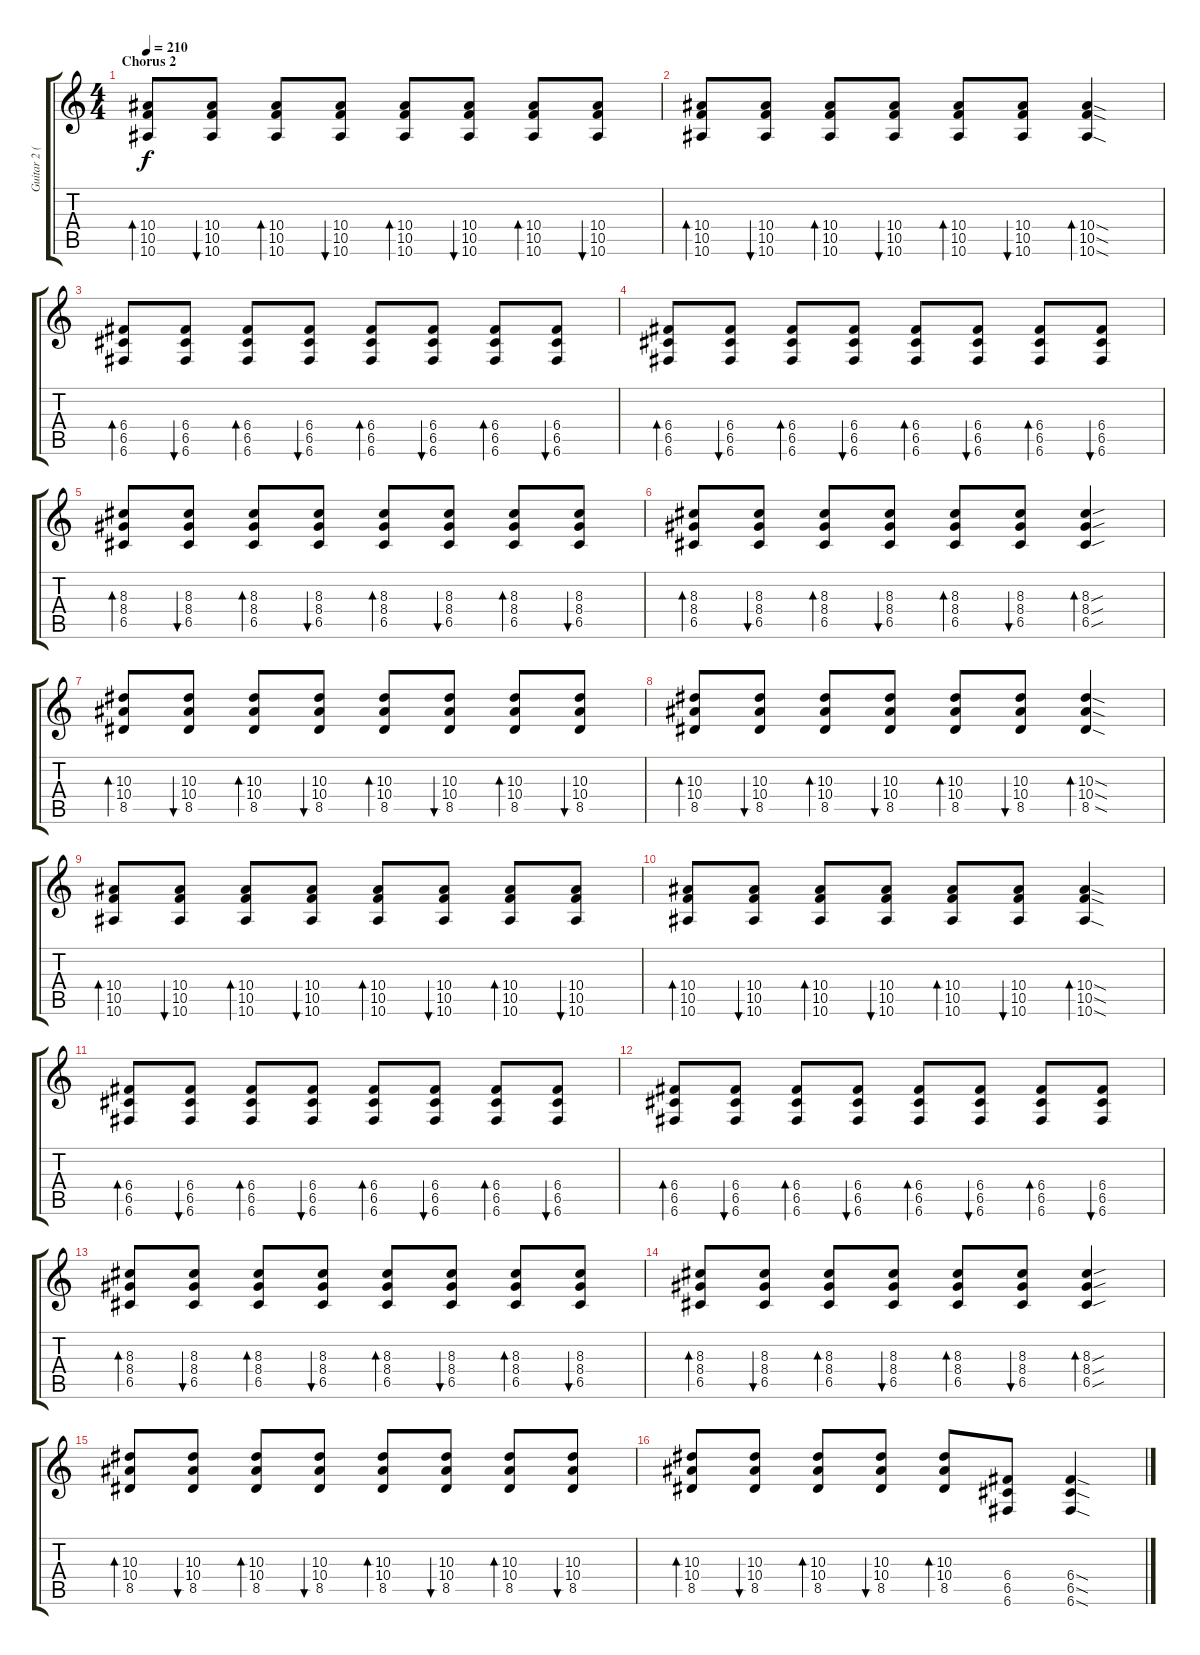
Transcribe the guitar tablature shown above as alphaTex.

\track ("Guitar 2 (overdrive)" "Guitar 2 (") {instrument overdrivenguitar}
\staff {score tabs}
\tuning (D4 A3 F3 C3 G2 C2) {hide}
\ts (4 4)
\section ("" "Chorus 2")
\tempo 210
\clef g2
\ks c
(10.4 10.5 10.6).8{bd 60 dy f volume 13} (10.4 10.5 10.6).8{bu 60} (10.4 10.5 10.6).8{bd 60} (10.4 10.5 10.6).8{bu 60} (10.4 10.5 10.6).8{bd 60} (10.4 10.5 10.6).8{bu 60} (10.4 10.5 10.6).8{bd 60} (10.4 10.5 10.6).8{bu 60} |
(10.4 10.5 10.6).8{bd 60} (10.4 10.5 10.6).8{bu 60} (10.4 10.5 10.6).8{bd 60} (10.4 10.5 10.6).8{bu 60} (10.4 10.5 10.6).8{bd 60} (10.4 10.5 10.6).8{bu 60} (10.4{sod} 10.5{sod} 10.6{sod}).4{bd 60} |
(6.4 6.5 6.6).8{bd 60} (6.4 6.5 6.6).8{bu 60} (6.4 6.5 6.6).8{bd 60} (6.4 6.5 6.6).8{bu 60} (6.4 6.5 6.6).8{bd 60} (6.4 6.5 6.6).8{bu 60} (6.4 6.5 6.6).8{bd 60} (6.4 6.5 6.6).8{bu 60} |
(6.4 6.5 6.6).8{bd 60} (6.4 6.5 6.6).8{bu 60} (6.4 6.5 6.6).8{bd 60} (6.4 6.5 6.6).8{bu 60} (6.4 6.5 6.6).8{bd 60} (6.4 6.5 6.6).8{bu 60} (6.4 6.5 6.6).8{bd 60} (6.4 6.5 6.6).8{bu 60} |
(8.3 8.4 6.5).8{bd 60} (8.3 8.4 6.5).8{bu 60} (8.3 8.4 6.5).8{bd 60} (8.3 8.4 6.5).8{bu 60} (8.3 8.4 6.5).8{bd 60} (8.3 8.4 6.5).8{bu 60} (8.3 8.4 6.5).8{bd 60} (8.3 8.4 6.5).8{bu 60} |
(8.3 8.4 6.5).8{bd 60} (8.3 8.4 6.5).8{bu 60} (8.3 8.4 6.5).8{bd 60} (8.3 8.4 6.5).8{bu 60} (8.3 8.4 6.5).8{bd 60} (8.3 8.4 6.5).8{bu 60} (8.3{sou} 8.4{sou} 6.5{sou}).4{bd 60} |
(10.3 10.4 8.5).8{bd 60} (10.3 10.4 8.5).8{bu 60} (10.3 10.4 8.5).8{bd 60} (10.3 10.4 8.5).8{bu 60} (10.3 10.4 8.5).8{bd 60} (10.3 10.4 8.5).8{bu 60} (10.3 10.4 8.5).8{bd 60} (10.3 10.4 8.5).8{bu 60} |
(10.3 10.4 8.5).8{bd 60} (10.3 10.4 8.5).8{bu 60} (10.3 10.4 8.5).8{bd 60} (10.3 10.4 8.5).8{bu 60} (10.3 10.4 8.5).8{bd 60} (10.3 10.4 8.5).8{bu 60} (10.3{sod} 10.4{sod} 8.5{sod}).4{bd 60} |
(10.4 10.5 10.6).8{bd 60} (10.4 10.5 10.6).8{bu 60} (10.4 10.5 10.6).8{bd 60} (10.4 10.5 10.6).8{bu 60} (10.4 10.5 10.6).8{bd 60} (10.4 10.5 10.6).8{bu 60} (10.4 10.5 10.6).8{bd 60} (10.4 10.5 10.6).8{bu 60} |
(10.4 10.5 10.6).8{bd 60} (10.4 10.5 10.6).8{bu 60} (10.4 10.5 10.6).8{bd 60} (10.4 10.5 10.6).8{bu 60} (10.4 10.5 10.6).8{bd 60} (10.4 10.5 10.6).8{bu 60} (10.4{sod} 10.5{sod} 10.6{sod}).4{bd 60} |
(6.4 6.5 6.6).8{bd 60} (6.4 6.5 6.6).8{bu 60} (6.4 6.5 6.6).8{bd 60} (6.4 6.5 6.6).8{bu 60} (6.4 6.5 6.6).8{bd 60} (6.4 6.5 6.6).8{bu 60} (6.4 6.5 6.6).8{bd 60} (6.4 6.5 6.6).8{bu 60} |
(6.4 6.5 6.6).8{bd 60} (6.4 6.5 6.6).8{bu 60} (6.4 6.5 6.6).8{bd 60} (6.4 6.5 6.6).8{bu 60} (6.4 6.5 6.6).8{bd 60} (6.4 6.5 6.6).8{bu 60} (6.4 6.5 6.6).8{bd 60} (6.4 6.5 6.6).8{bu 60} |
(8.3 8.4 6.5).8{bd 60} (8.3 8.4 6.5).8{bu 60} (8.3 8.4 6.5).8{bd 60} (8.3 8.4 6.5).8{bu 60} (8.3 8.4 6.5).8{bd 60} (8.3 8.4 6.5).8{bu 60} (8.3 8.4 6.5).8{bd 60} (8.3 8.4 6.5).8{bu 60} |
(8.3 8.4 6.5).8{bd 60} (8.3 8.4 6.5).8{bu 60} (8.3 8.4 6.5).8{bd 60} (8.3 8.4 6.5).8{bu 60} (8.3 8.4 6.5).8{bd 60} (8.3 8.4 6.5).8{bu 60} (8.3{sou} 8.4{sou} 6.5{sou}).4{bd 60} |
(10.3 10.4 8.5).8{bd 60} (10.3 10.4 8.5).8{bu 60} (10.3 10.4 8.5).8{bd 60} (10.3 10.4 8.5).8{bu 60} (10.3 10.4 8.5).8{bd 60} (10.3 10.4 8.5).8{bu 60} (10.3 10.4 8.5).8{bd 60} (10.3 10.4 8.5).8{bu 60} |
(10.3 10.4 8.5).8{bd 60} (10.3 10.4 8.5).8{bu 60} (10.3 10.4 8.5).8{bd 60} (10.3 10.4 8.5).8{bu 60} (10.3 10.4 8.5).8{bd 60} (6.4 6.5 6.6).8 (6.4{sod} 6.5{sod} 6.6{sod}).4
